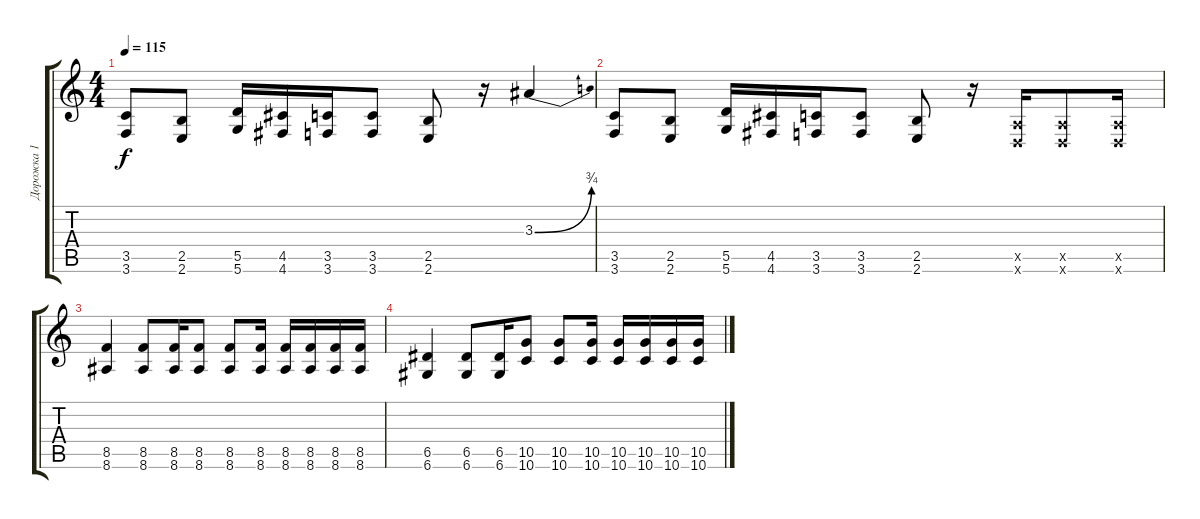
\track ("Дорожка 1" "Дорожка 1") {instrument electricguitarmuted}
\staff {score tabs}
\tuning (E4 B3 G3 D3 A2 D2) {hide}
\ts (4 4)
\tempo 115
\clef g2
\ks c
(3.5 3.6).8{dy f} (2.5 2.6).8 (5.5 5.6).16 (4.5 4.6).16 (3.5 3.6).16 (3.5 3.6).8 (2.5 2.6).8 r.16 3.3{be (bend 0 0 60 3)}.4 |
(3.5 3.6).8 (2.5 2.6).8 (5.5 5.6).16 (4.5 4.6).16 (3.5 3.6).16 (3.5 3.6).8 (2.5 2.6).8 r.16 (0.5{x} 0.6{x}).16 (0.5{x} 0.6{x}).8 (0.5{x} 0.6{x}).16 |
(8.5 8.6).4 (8.5 8.6).8 (8.5 8.6).16 (8.5 8.6).8 (8.5 8.6).8 (8.5 8.6).16 (8.5 8.6).16 (8.5 8.6).16 (8.5 8.6).16 (8.5 8.6).16 |
(6.5 6.6).4 (6.5 6.6).8 (6.5 6.6).16 (10.5 10.6).8 (10.5 10.6).8 (10.5 10.6).16 (10.5 10.6).16 (10.5 10.6).16 (10.5 10.6).16 (10.5 10.6).16
